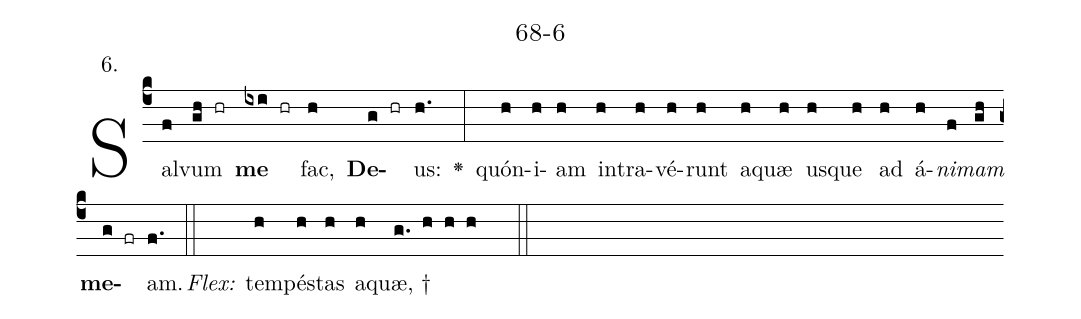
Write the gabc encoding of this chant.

name: 68-6;
annotation: 6.;
%%
(c4)Sal(f)vum(gh hr) <b>me</b>(ixi hr) fac,(h) <b>De</b>(g hr)us:(h.) <v>\greheightstar</v>(:) quón(h)i(h)am(h) in(h)tra(h)vé(h)runt(h) a(h)quæ(h) us(h)que(h) ad(h) á(h)<i>ni</i>(f)<i>mam</i>(gh) <b>me</b>(g fr)am.(f.) (::)
<i>Flex:</i>()  tem(h)pés(h)tas(h) a(h)quæ, †(g. h h h  ::)

%E(h) u(h) o(f) u(gh) a(g) e.(f.) (::)
